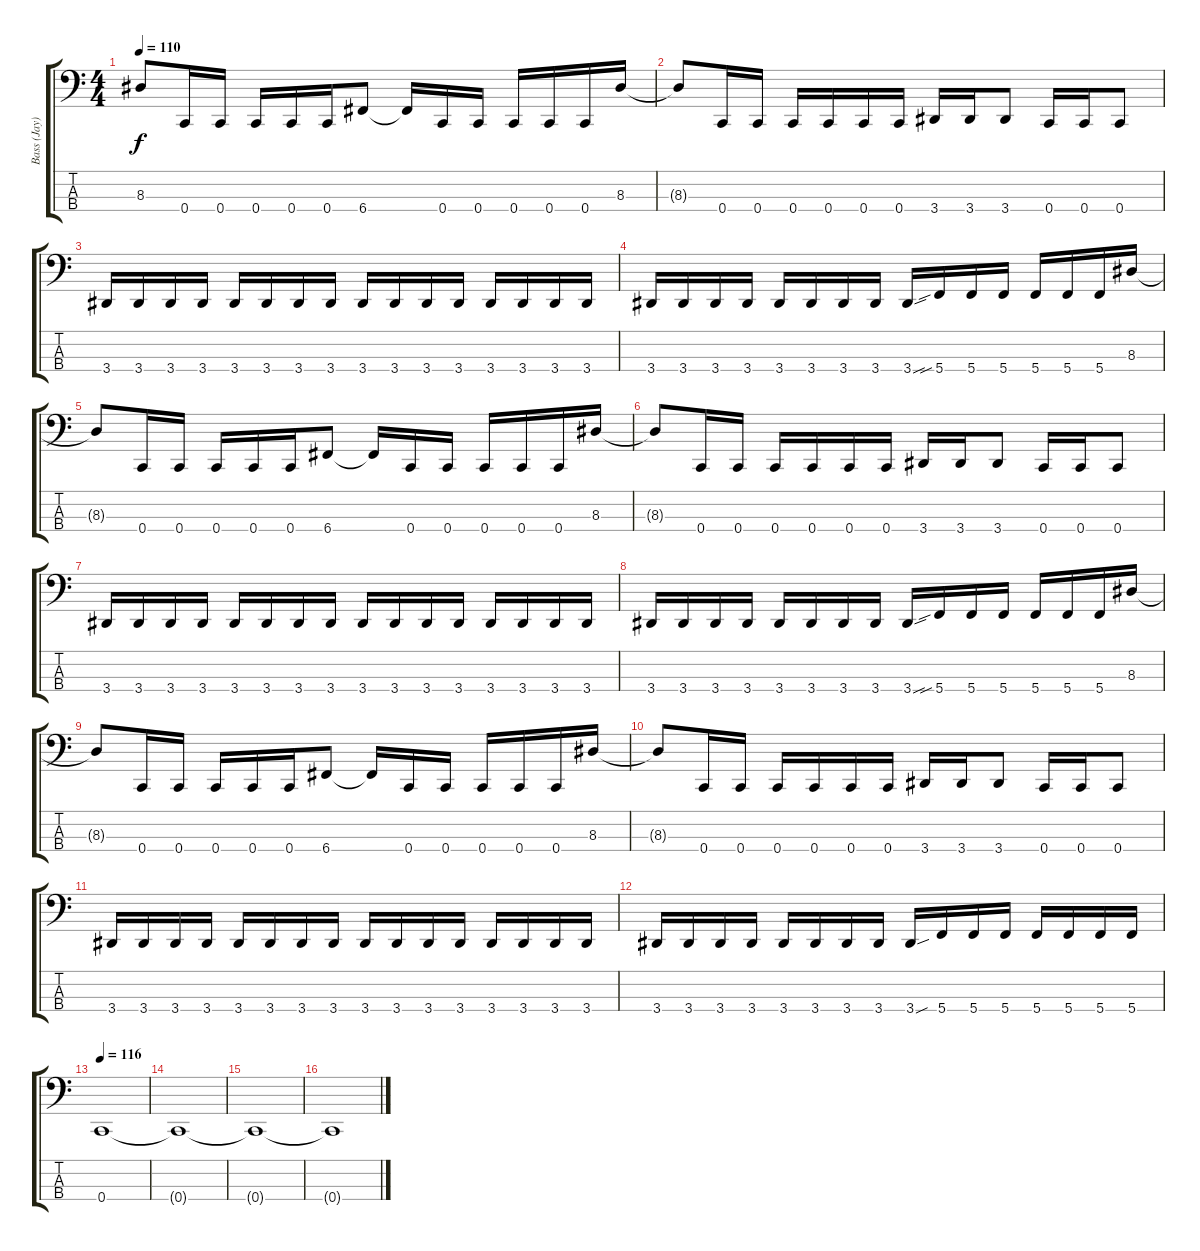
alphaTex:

\track ("Bass (Jay)" "Bass (Jay)") {instrument electricbasspick}
\staff {score tabs}
\tuning (F2 C2 G1 C1) {hide}
\ts (4 4)
\tempo 110
\clef f4
\ks c
8.3{t}.8{dy f} 0.4.16 0.4.16 0.4.16 0.4.16 0.4.16 6.4.8 6.4{t}.16 0.4.16 0.4.16 0.4.16 0.4.16 0.4.16 8.3.16 |
8.3{t}.8 0.4.16 0.4.16 0.4.16 0.4.16 0.4.16 0.4.16 3.4.16 3.4.16 3.4.8 0.4.16 0.4.16 0.4.8 |
3.4.16 3.4.16 3.4.16 3.4.16 3.4.16 3.4.16 3.4.16 3.4.16 3.4.16 3.4.16 3.4.16 3.4.16 3.4.16 3.4.16 3.4.16 3.4.16 |
3.4.16 3.4.16 3.4.16 3.4.16 3.4.16 3.4.16 3.4.16 3.4.16 3.4{sou}.16 5.4{sib}.16 5.4.16 5.4.16 5.4.16 5.4.16 5.4.16 8.3.16 |
8.3{t}.8 0.4.16 0.4.16 0.4.16 0.4.16 0.4.16 6.4.8 6.4{t}.16 0.4.16 0.4.16 0.4.16 0.4.16 0.4.16 8.3.16 |
8.3{t}.8 0.4.16 0.4.16 0.4.16 0.4.16 0.4.16 0.4.16 3.4.16 3.4.16 3.4.8 0.4.16 0.4.16 0.4.8 |
3.4.16 3.4.16 3.4.16 3.4.16 3.4.16 3.4.16 3.4.16 3.4.16 3.4.16 3.4.16 3.4.16 3.4.16 3.4.16 3.4.16 3.4.16 3.4.16 |
3.4.16 3.4.16 3.4.16 3.4.16 3.4.16 3.4.16 3.4.16 3.4.16 3.4{sou}.16 5.4{sib}.16 5.4.16 5.4.16 5.4.16 5.4.16 5.4.16 8.3.16 |
8.3{t}.8 0.4.16 0.4.16 0.4.16 0.4.16 0.4.16 6.4.8 6.4{t}.16 0.4.16 0.4.16 0.4.16 0.4.16 0.4.16 8.3.16 |
8.3{t}.8 0.4.16 0.4.16 0.4.16 0.4.16 0.4.16 0.4.16 3.4.16 3.4.16 3.4.8 0.4.16 0.4.16 0.4.8 |
3.4.16 3.4.16 3.4.16 3.4.16 3.4.16 3.4.16 3.4.16 3.4.16 3.4.16 3.4.16 3.4.16 3.4.16 3.4.16 3.4.16 3.4.16 3.4.16 |
3.4.16 3.4.16 3.4.16 3.4.16 3.4.16 3.4.16 3.4.16 3.4.16 3.4{sou}.16 5.4.16 5.4.16 5.4.16 5.4.16 5.4.16 5.4.16 5.4.16 |
\tempo 116
0.4.1 |
0.4{t}.1 |
0.4{t}.1 |
0.4{t}.1
